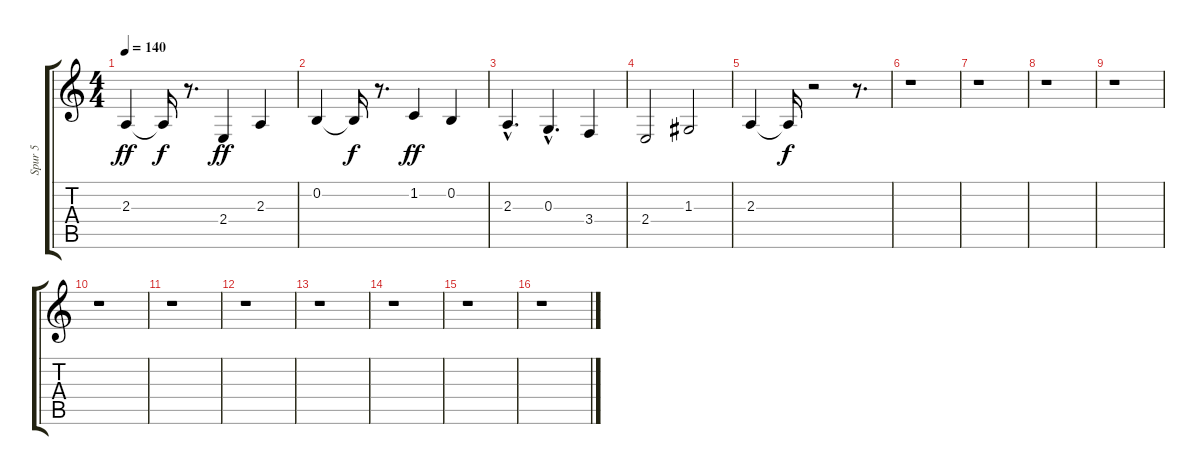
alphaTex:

\track ("Spur 5" "Spur 5") {instrument clavinet}
\staff {score tabs}
\tuning (E4 B3 G3 D3 A2 E2) {hide}
\ts (4 4)
\tempo 140
\clef g2
\ks c
2.3.4{dy ff} 2.3{t}.16{dy f} r.8{d} 2.4.4{dy ff} 2.3.4 |
0.2.4 0.2{t}.16{dy f} r.8{d} 1.2.4{dy ff} 0.2.4 |
2.3{hac}.4{d} 0.3{hac}.4{d} 3.4.4 |
2.4.2 1.3.2 |
2.3.4 2.3{t}.16{dy f} r.2 r.8{d} |
r.1 |
r.1 |
r.1 |
r.1 |
r.1 |
r.1 |
r.1 |
r.1 |
r.1 |
r.1 |
r.1
